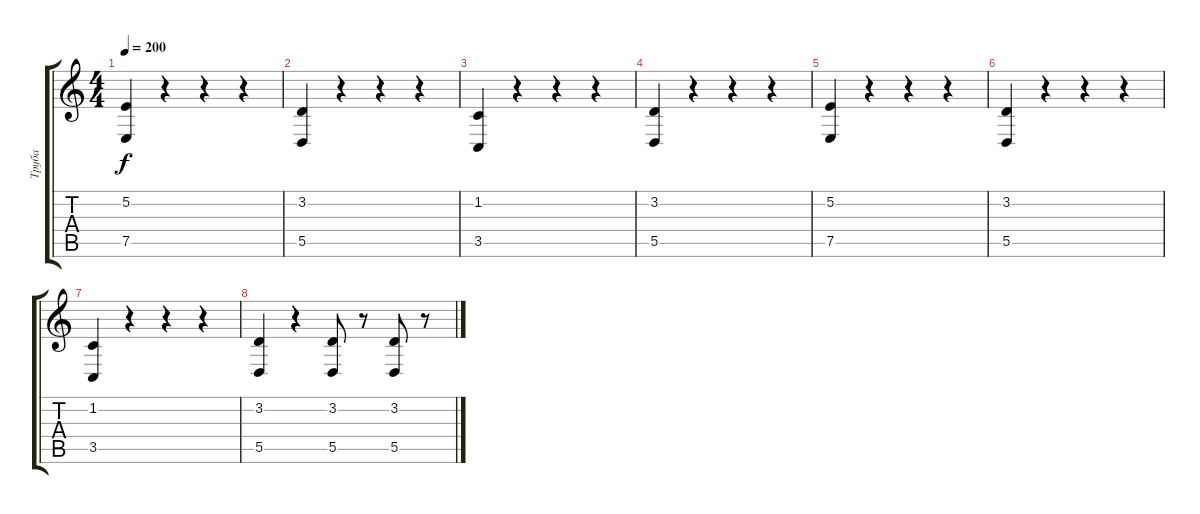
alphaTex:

\track ("Труба" "Труба") {instrument tuba}
\staff {score tabs}
\tuning (E4 B3 G3 D3 A2 E2) {hide}
\ts (4 4)
\tempo 200
\clef g2
\ks c
(5.2 7.5).4{dy f} r.4 r.4 r.4 |
(3.2 5.5).4 r.4 r.4 r.4 |
(1.2 3.5).4 r.4 r.4 r.4 |
(3.2 5.5).4 r.4 r.4 r.4 |
(5.2 7.5).4 r.4 r.4 r.4 |
(3.2 5.5).4 r.4 r.4 r.4 |
(1.2 3.5).4 r.4 r.4 r.4 |
(3.2 5.5).4 r.4 (3.2 5.5).8 r.8 (3.2 5.5).8 r.8
